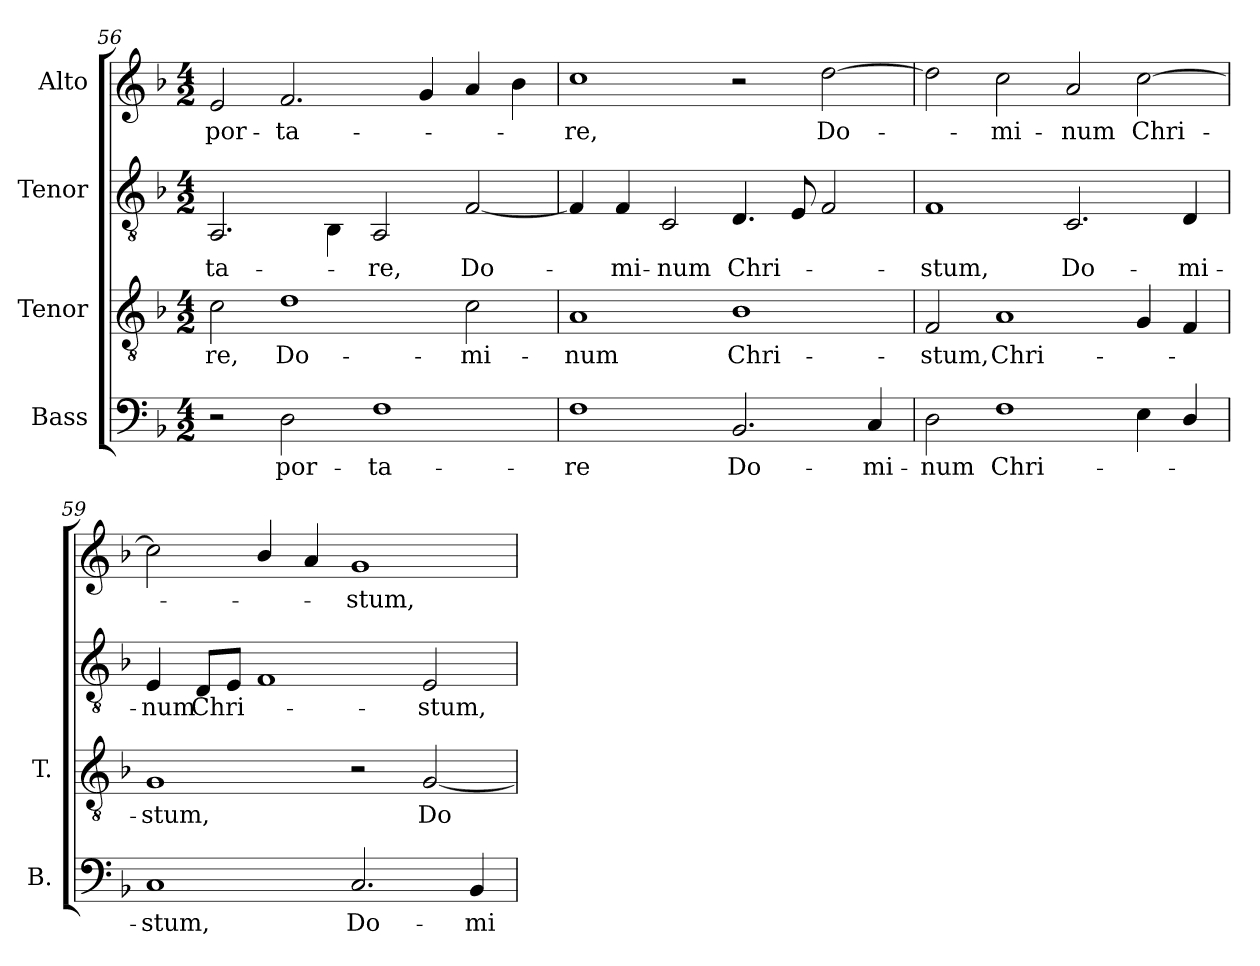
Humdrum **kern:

**kern	**text	**kern	**text	**kern	**text	**kern	**text
*part4	*part4	*part3	*part3	*part2	*part2	*part1	*part1
*staff4	*staff4	*staff3	*staff3	*staff2	*staff2	*staff1	*staff1
*I"Bass	*	*I"Tenor	*	*I"Tenor	*	*I"Alto	*
*I'B.	*	*I'T.	*	*	*	*	*
*clefF4	*	*clefGv2	*	*clefGv2	*	*clefG2	*
*	*	*ITrd7c12	*	*	*	*	*
*k[b-]	*	*k[b-]	*	*k[b-]	*	*k[b-]	*
*F:	*	*F:	*	*F:	*	*F:	*
*M4/2	*	*M4/2	*	*M4/2	*	*M4/2	*
=56	=56	=56	=56	=56	=56	=56	=56
!	!	!	!LO:LY:b:color=#000000	!	!	!	!
!	!	!	!	!	!LO:LY:b:color=#000000	!	!
!	!	!	!	!	!	!	!LO:LY:b:color=#000000
2r	.	2Ci\	-re,	2.AAi/	-ta-	2ei/	por-
!	!LO:LY:b:color=#000000	!	!	!	!	!	!
!	!	!	!LO:LY:b:color=#000000	!	!	!	!
!	!	!	!	!	!	!	!LO:LY:b:color=#000000
2Di\	por-	1Di	Do-	.	.	2.fi/	-ta-
.	.	.	.	4BB-i\	.	.	.
!	!LO:LY:b:color=#000000	!	!	!	!	!	!
!	!	!	!	!	!LO:LY:b:color=#000000	!	!
1Fi	-ta-	.	.	2AAi/	-re,	.	.
.	.	.	.	.	.	4gi/	.
!	!	!	!LO:LY:b:color=#000000	!	!	!	!
!	!	!	!	!	!LO:LY:b:color=#000000	!	!
.	.	2Ci\	-mi-	[2Fi/	Do-	4ai/	.
.	.	.	.	.	.	4b-i\	.
=57	=57	=57	=57	=57	=57	=57	=57
!	!LO:LY:b:color=#000000	!	!	!	!	!	!
!	!	!	!LO:LY:b:color=#000000	!	!	!	!
!	!	!	!	!	!	!	!LO:LY:b:color=#000000
1Fi	-re	1AAi	-num	4Fi/]	.	1cci	-re,
!	!	!	!	!	!LO:LY:b:color=#000000	!	!
.	.	.	.	4Fi/	-mi-	.	.
!	!	!	!	!	!LO:LY:b:color=#000000	!	!
.	.	.	.	2Ci/	-num	.	.
!	!LO:LY:b:color=#000000	!	!	!	!	!	!
!	!	!	!LO:LY:b:color=#000000	!	!	!	!
!	!	!	!	!	!LO:LY:b:color=#000000	!	!
2.BB-i/	Do-	1BB-i	Chri-	4.Di/	Chri-	2r	.
.	.	.	.	8Ei/	.	.	.
!	!	!	!	!	!	!	!LO:LY:b:color=#000000
.	.	.	.	2Fi/	.	[2ddi\	Do-
!	!LO:LY:b:color=#000000	!	!	!	!	!	!
4Ci/	-mi-	.	.	.	.	.	.
=58	=58	=58	=58	=58	=58	=58	=58
!	!LO:LY:b:color=#000000	!	!	!	!	!	!
!	!	!	!LO:LY:b:color=#000000	!	!	!	!
!	!	!	!	!	!LO:LY:b:color=#000000	!	!
2Di\	-num	2FFi/	-stum,	1Fi	-stum,	2ddi\]	.
!	!LO:LY:b:color=#000000	!	!	!	!	!	!
!	!	!	!LO:LY:b:color=#000000	!	!	!	!
!	!	!	!	!	!	!	!LO:LY:b:color=#000000
1Fi	Chri-	1AAi	Chri-	.	.	2cci\	-mi-
!	!	!	!	!	!LO:LY:b:color=#000000	!	!
!	!	!	!	!	!	!	!LO:LY:b:color=#000000
.	.	.	.	2.Ci/	Do-	2ai/	-num
!	!	!	!	!	!	!	!LO:LY:b:color=#000000
4Ei\	.	4GGi/	.	.	.	[2cci\	Chri-
!	!	!	!	!	!LO:LY:b:color=#000000	!	!
4Di/	.	4FFi/	.	4Di/	-mi-	.	.
!!LO:LB:g=z
=59	=59	=59	=59	=59	=59	=59	=59
!	!LO:LY:b:color=#000000	!	!	!	!	!	!
!	!	!	!LO:LY:b:color=#000000	!	!	!	!
!	!	!	!	!	!LO:LY:b:color=#000000	!	!
1Ci	-stum,	1GGi	-stum,	4Ei/	-num	2cci\]	.
!	!	!	!	!	!LO:LY:b:color=#000000	!	!
.	.	.	.	8Di/L	Chri-	.	.
.	.	.	.	8Ei/J	.	.	.
.	.	.	.	1Fi	.	4b-i/	.
.	.	.	.	.	.	4ai/	.
!	!LO:LY:b:color=#000000	!	!	!	!	!	!
!	!	!	!	!	!	!	!LO:LY:b:color=#000000
2.Ci/	Do-	2r	.	.	.	1gi	-stum,
!	!	!	!LO:LY:b:color=#000000	!	!	!	!
!	!	!	!	!	!LO:LY:b:color=#000000	!	!
.	.	[2GGi/	Do-	2Ei/	-stum,	.	.
!	!LO:LY:b:color=#000000	!	!	!	!	!	!
4BB-i/	-mi-	.	.	.	.	.	.
=	=	=	=	=	=	=	=
*-	*-	*-	*-	*-	*-	*-	*-
